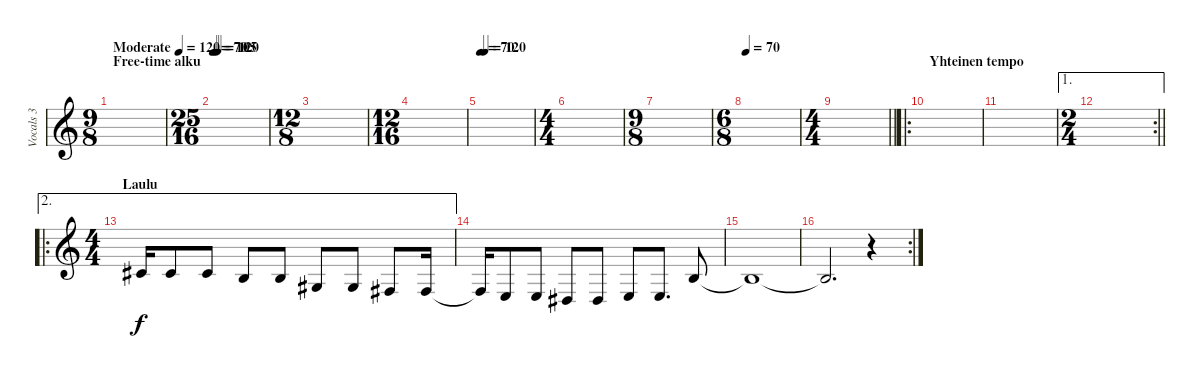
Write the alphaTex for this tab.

\track ("Vocals 3" "Vocals 3") {instrument flute}
\staff {score}
\tuning (E4 B3 G3 D3 A2 E2) {hide}
\ts (9 8)
\section ("" "Free-time alku")
\tempo (120 "Moderate")
\tempo 98
\tempo (120 "Moderate")
\clef g2
\ks c
|
\ts (25 16)
\tempo 70
\tempo (105 0.04)
\tempo (120 0.08)
|
\ts (12 8)
|
\ts (12 16)
|
\tempo 70
\tempo (120 0.08333333333333333)
|
\ts (4 4)
|
\ts (9 8)
|
\ts (6 8)
\tempo 70
|
\ts (4 4)
\barLineRight lightlight
|
\ro
\section ("" "Yhteinen tempo")
|
|
\ae 1
\rc 2
\ts (2 4)
\barLineRight lightlight
|
\ae 2
\ro
\ts (4 4)
\section ("" "Laulu")
2.2.16 2.2.8 2.2.8 0.2.8 0.2.8 1.3.8 1.3.8 4.4.8 4.4.16 |
4.4{t}.16 2.4.8 2.4.8 1.4.8 1.4.8 2.4.8 2.4.8{d} 0.2.8 |
0.2{t}.1 |
\rc 2
0.2{t}.2{d} r.4
